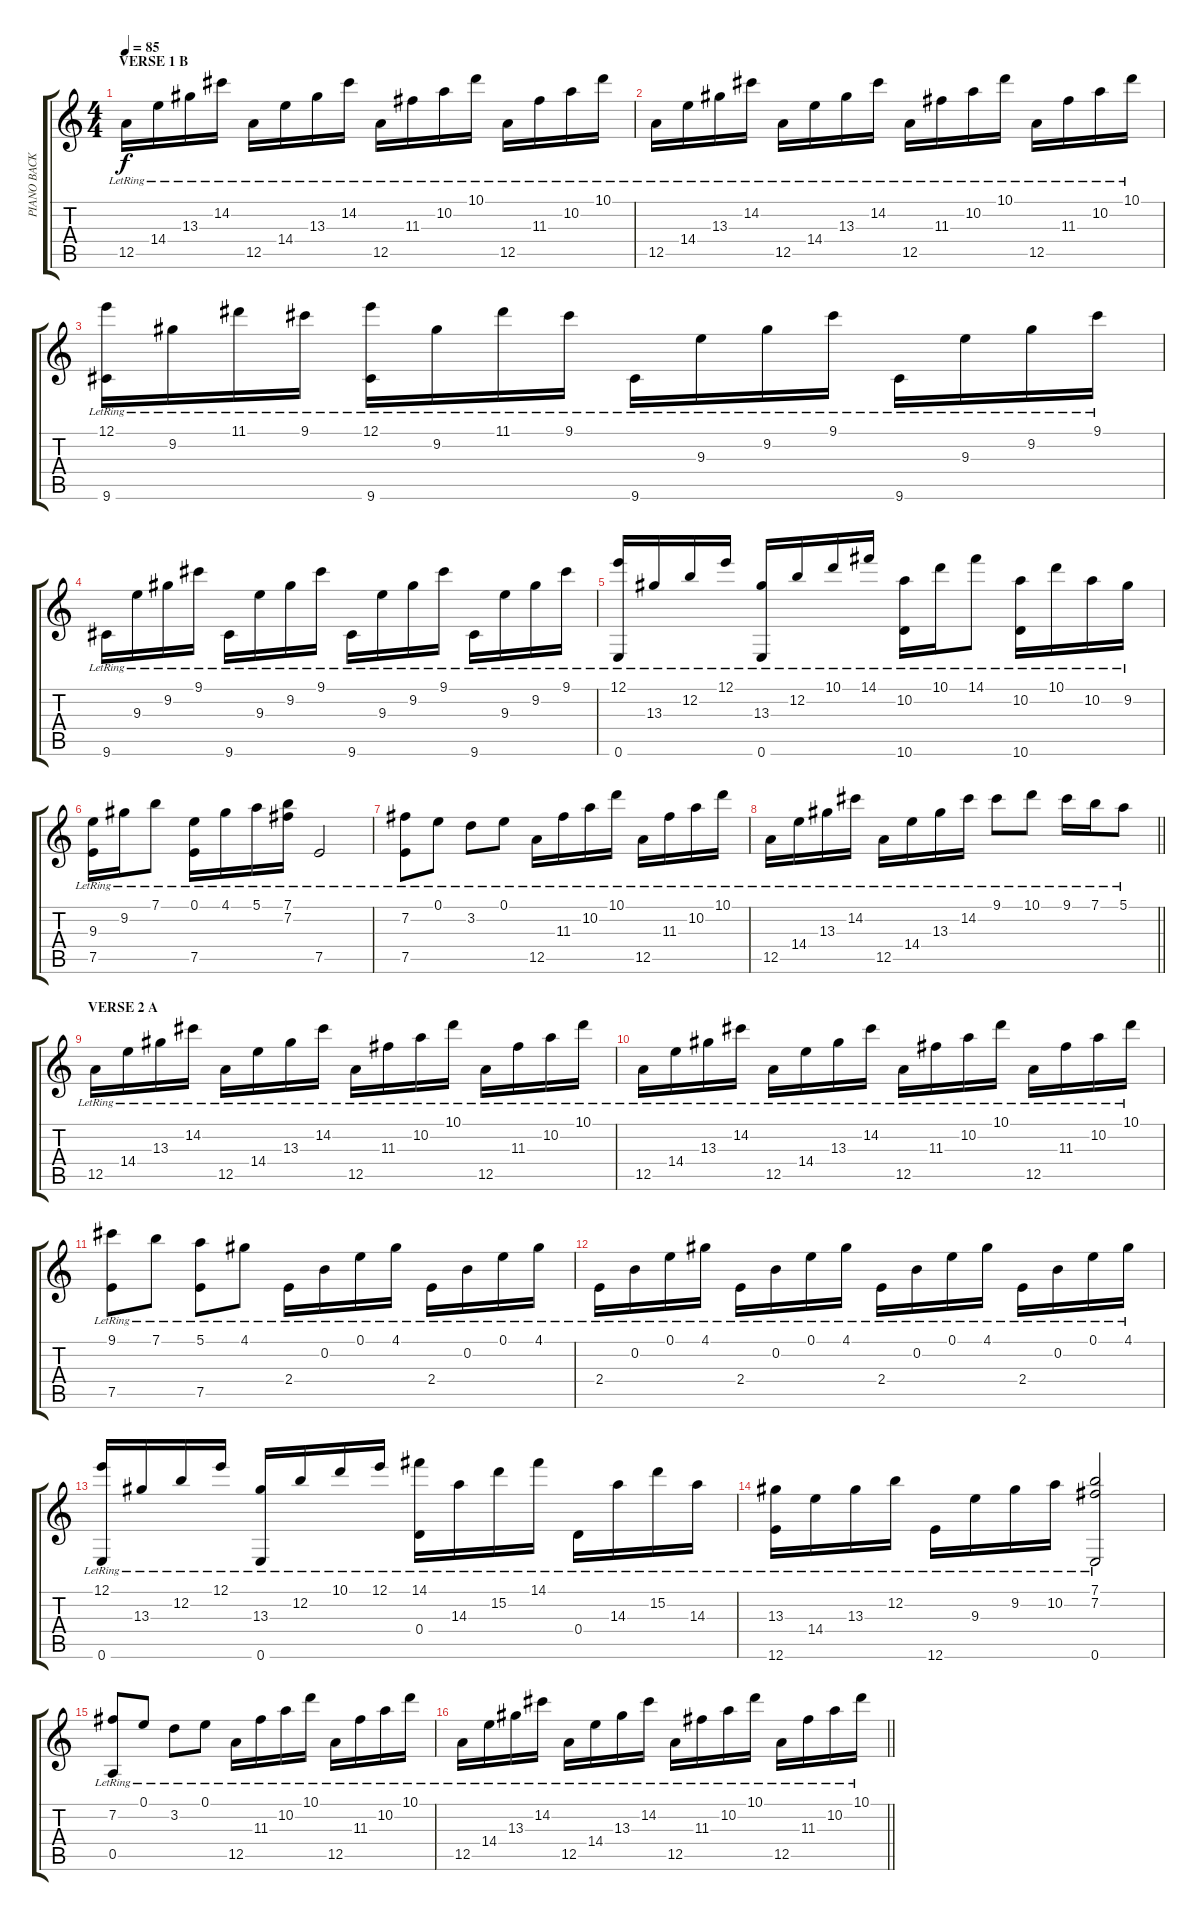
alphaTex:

\track ("PIANO BACKING 2" "PIANO BACK") {instrument acousticguitarnylon}
\staff {score tabs}
\tuning (E4 B3 G3 D3 A2 E2) {hide}
\ts (4 4)
\section ("" "VERSE 1 B")
\tempo 85
\clef g2
\ks c
12.5{lr}.16{dy f} 14.4{lr}.16 13.3{lr}.16 14.2{lr}.16 12.5{lr}.16 14.4{lr}.16 13.3{lr}.16 14.2{lr}.16 12.5{lr}.16 11.3{lr}.16 10.2{lr}.16 10.1{lr}.16 12.5{lr}.16 11.3{lr}.16 10.2{lr}.16 10.1{lr}.16 |
12.5{lr}.16 14.4{lr}.16 13.3{lr}.16 14.2{lr}.16 12.5{lr}.16 14.4{lr}.16 13.3{lr}.16 14.2{lr}.16 12.5{lr}.16 11.3{lr}.16 10.2{lr}.16 10.1{lr}.16 12.5{lr}.16 11.3{lr}.16 10.2{lr}.16 10.1{lr}.16 |
(12.1{lr} 9.6{lr}).16 9.2{lr}.16 11.1{lr}.16 9.1{lr}.16 (12.1{lr} 9.6{lr}).16 9.2{lr}.16 11.1{lr}.16 9.1{lr}.16 9.6{lr}.16 9.3{lr}.16 9.2{lr}.16 9.1{lr}.16 9.6{lr}.16 9.3{lr}.16 9.2{lr}.16 9.1{lr}.16 |
9.6{lr}.16 9.3{lr}.16 9.2{lr}.16 9.1{lr}.16 9.6{lr}.16 9.3{lr}.16 9.2{lr}.16 9.1{lr}.16 9.6{lr}.16 9.3{lr}.16 9.2{lr}.16 9.1{lr}.16 9.6{lr}.16 9.3{lr}.16 9.2{lr}.16 9.1{lr}.16 |
(12.1{lr} 0.6{lr}).16 13.3{lr}.16 12.2{lr}.16 12.1{lr}.16 (13.3{lr} 0.6{lr}).16 12.2{lr}.16 10.1{lr}.16 14.1{lr}.16 (10.2{lr} 10.6{lr}).16 10.1{lr}.16 14.1{lr}.8 (10.2{lr} 10.6{lr}).16 10.1{lr}.16 10.2{lr}.16 9.2{lr}.16 |
(9.3{lr} 7.5{lr}).16 9.2{lr}.16 7.1{lr}.8 (0.1{lr} 7.5{lr}).16 4.1{lr}.16 5.1{lr}.16 (7.1{lr} 7.2{lr}).16 7.5{lr}.2 |
(7.2{lr} 7.5{lr}).8 0.1{lr}.8 3.2{lr}.8 0.1{lr}.8 12.5{lr}.16 11.3{lr}.16 10.2{lr}.16 10.1{lr}.16 12.5{lr}.16 11.3{lr}.16 10.2{lr}.16 10.1{lr}.16 |
\barLineRight lightlight
12.5{lr}.16 14.4{lr}.16 13.3{lr}.16 14.2{lr}.16 12.5{lr}.16 14.4{lr}.16 13.3{lr}.16 14.2{lr}.16 9.1{lr}.8 10.1{lr}.8 9.1{lr}.16 7.1{lr}.16 5.1{lr}.8 |
\section ("" "VERSE 2 A")
12.5{lr}.16 14.4{lr}.16 13.3{lr}.16 14.2{lr}.16 12.5{lr}.16 14.4{lr}.16 13.3{lr}.16 14.2{lr}.16 12.5{lr}.16 11.3{lr}.16 10.2{lr}.16 10.1{lr}.16 12.5{lr}.16 11.3{lr}.16 10.2{lr}.16 10.1{lr}.16 |
12.5{lr}.16 14.4{lr}.16 13.3{lr}.16 14.2{lr}.16 12.5{lr}.16 14.4{lr}.16 13.3{lr}.16 14.2{lr}.16 12.5{lr}.16 11.3{lr}.16 10.2{lr}.16 10.1{lr}.16 12.5{lr}.16 11.3{lr}.16 10.2{lr}.16 10.1{lr}.16 |
(9.1{lr} 7.5{lr}).8 7.1{lr}.8 (5.1{lr} 7.5{lr}).8 4.1{lr}.8 2.4{lr}.16 0.2{lr}.16 0.1{lr}.16 4.1{lr}.16 2.4{lr}.16 0.2{lr}.16 0.1{lr}.16 4.1{lr}.16 |
2.4{lr}.16 0.2{lr}.16 0.1{lr}.16 4.1{lr}.16 2.4{lr}.16 0.2{lr}.16 0.1{lr}.16 4.1{lr}.16 2.4{lr}.16 0.2{lr}.16 0.1{lr}.16 4.1{lr}.16 2.4{lr}.16 0.2{lr}.16 0.1{lr}.16 4.1{lr}.16 |
(12.1{lr} 0.6{lr}).16 13.3{lr}.16 12.2{lr}.16 12.1{lr}.16 (13.3{lr} 0.6{lr}).16 12.2{lr}.16 10.1{lr}.16 12.1{lr}.16 (14.1{lr} 0.4{lr}).16 14.3{lr}.16 15.2{lr}.16 14.1{lr}.16 0.4{lr}.16 14.3{lr}.16 15.2{lr}.16 14.3{lr}.16 |
(13.3{lr} 12.6{lr}).16 14.4{lr}.16 13.3{lr}.16 12.2{lr}.16 12.6{lr}.16 9.3{lr}.16 9.2{lr}.16 10.2{lr}.16 (7.1{lr} 7.2{lr} 0.6{lr}).2 |
(7.2{lr} 0.5{lr}).8 0.1{lr}.8 3.2{lr}.8 0.1{lr}.8 12.5{lr}.16 11.3{lr}.16 10.2{lr}.16 10.1{lr}.16 12.5{lr}.16 11.3{lr}.16 10.2{lr}.16 10.1{lr}.16 |
\barLineRight lightlight
12.5{lr}.16 14.4{lr}.16 13.3{lr}.16 14.2{lr}.16 12.5{lr}.16 14.4{lr}.16 13.3{lr}.16 14.2{lr}.16 12.5{lr}.16 11.3{lr}.16 10.2{lr}.16 10.1{lr}.16 12.5{lr}.16 11.3{lr}.16 10.2{lr}.16 10.1{lr}.16
